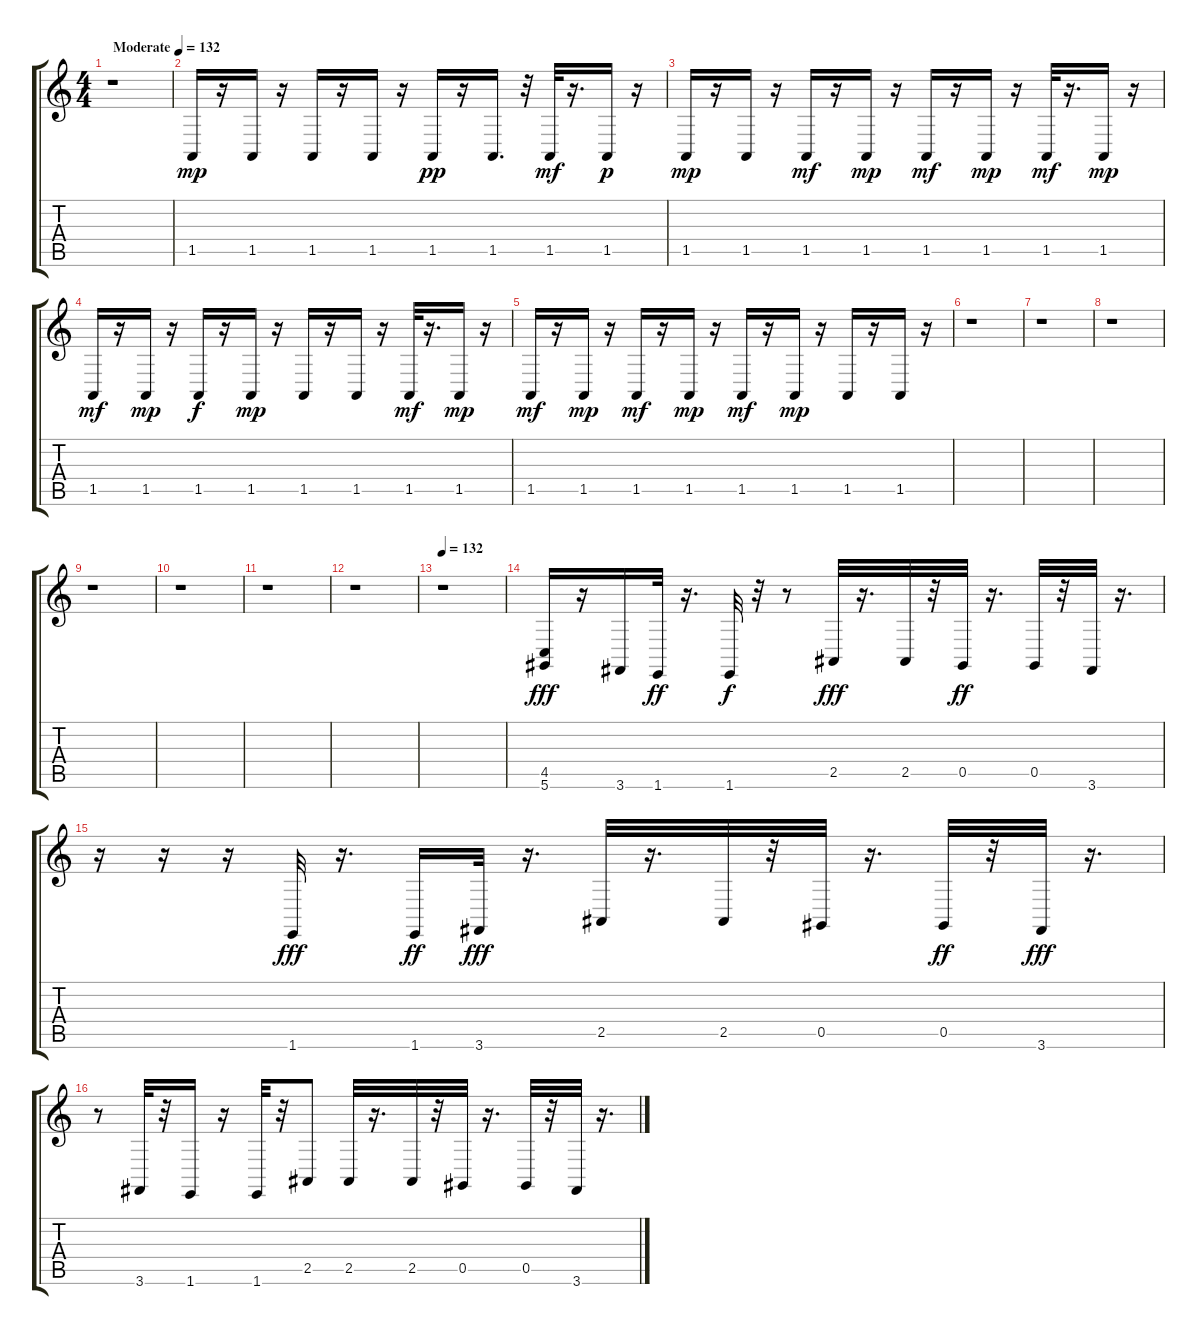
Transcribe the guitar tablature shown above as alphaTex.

\track "" {instrument acousticgrandpiano}
\staff {score tabs}
\tuning (Eb4 Bb3 Gb3 Db3 Ab2 Eb2) {hide}
\ts (4 4)
\tempo (132 "Moderate")
\clef g2
\ks c
r.1{dy mp instrument acousticgrandpiano} |
1.5.16{volume 16 instrument acousticgrandpiano} r.16 1.5.16 r.16 1.5.16 r.16 1.5.16 r.16 1.5.16{dy pp} r.16 1.5.16{d} r.32 1.5.32{dy mf} r.16{d} 1.5.16{dy p} r.16 |
1.5.16{dy mp} r.16 1.5.16 r.16 1.5.16{dy mf} r.16 1.5.16{dy mp} r.16 1.5.16{dy mf} r.16 1.5.16{dy mp} r.16 1.5.32{dy mf} r.16{d} 1.5.16{dy mp} r.16 |
1.5.16{dy mf} r.16 1.5.16{dy mp} r.16 1.5.16{dy f} r.16 1.5.16{dy mp} r.16 1.5.16 r.16 1.5.16 r.16 1.5.32{dy mf} r.16{d} 1.5.16{dy mp} r.16 |
1.5.16{dy mf} r.16 1.5.16{dy mp} r.16 1.5.16{dy mf} r.16 1.5.16{dy mp} r.16 1.5.16{dy mf} r.16 1.5.16{dy mp} r.16 1.5.16 r.16 1.5.16 r.16 |
r.1 |
r.1 |
r.1 |
r.1 |
r.1 |
r.1 |
r.1 |
\tempo 132
r.1 |
(4.5 5.6).16{dy fff volume 16 instrument acousticgrandpiano} r.16 3.6.16 1.6.32{dy ff} r.16{d} 1.6.32{dy f} r.32 r.8{volume 16 instrument acousticgrandpiano} 2.5.32{dy fff} r.16{d} 2.5.32 r.32 0.5.32{dy ff} r.16{d} 0.5.32 r.32 3.6.32 r.16{d} |
r.16 r.16 r.16 1.6.32{dy fff} r.16{d} 1.6.16{dy ff} 3.6.32{dy fff} r.16{d} 2.5.32 r.16{d} 2.5.32 r.32 0.5.32 r.16{d} 0.5.32{dy ff} r.32 3.6.32{dy fff} r.16{d} |
r.8 3.6.32 r.32 1.6.16 r.16 1.6.32 r.32 2.5.8 2.5.32 r.16{d} 2.5.32 r.32 0.5.32 r.16{d} 0.5.32 r.32 3.6.32 r.16{d}
